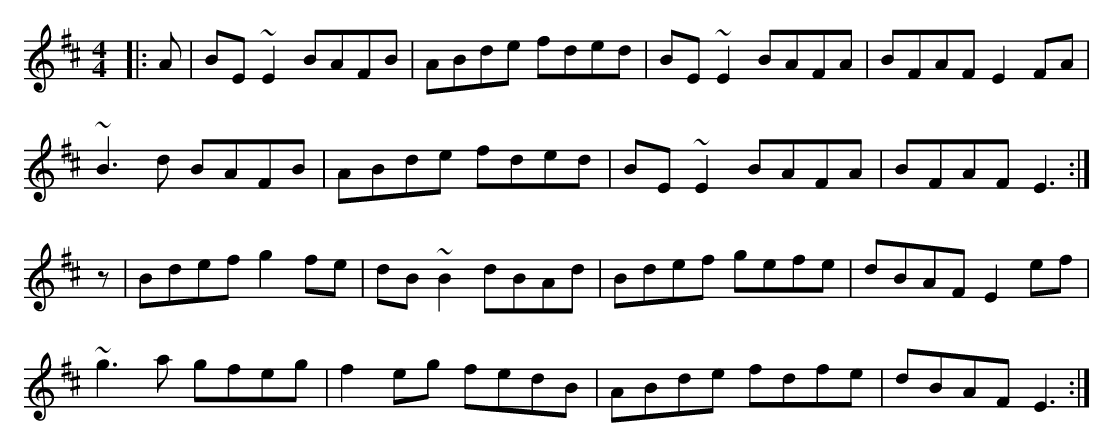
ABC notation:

X:1
M:4/4
K:Edor
|:A|BE~E2 BAFB|ABde fded|BE~E2 BAFA|BFAF E2FA|
~B3d BAFB|ABde fded|BE~E2 BAFA|BFAF E3:|
z|Bdef g2fe|dB~B2 dBAd|Bdef gefe|dBAF E2ef|
~g3a gfeg|f2eg fedB|ABde fdfe|dBAF E3:|
